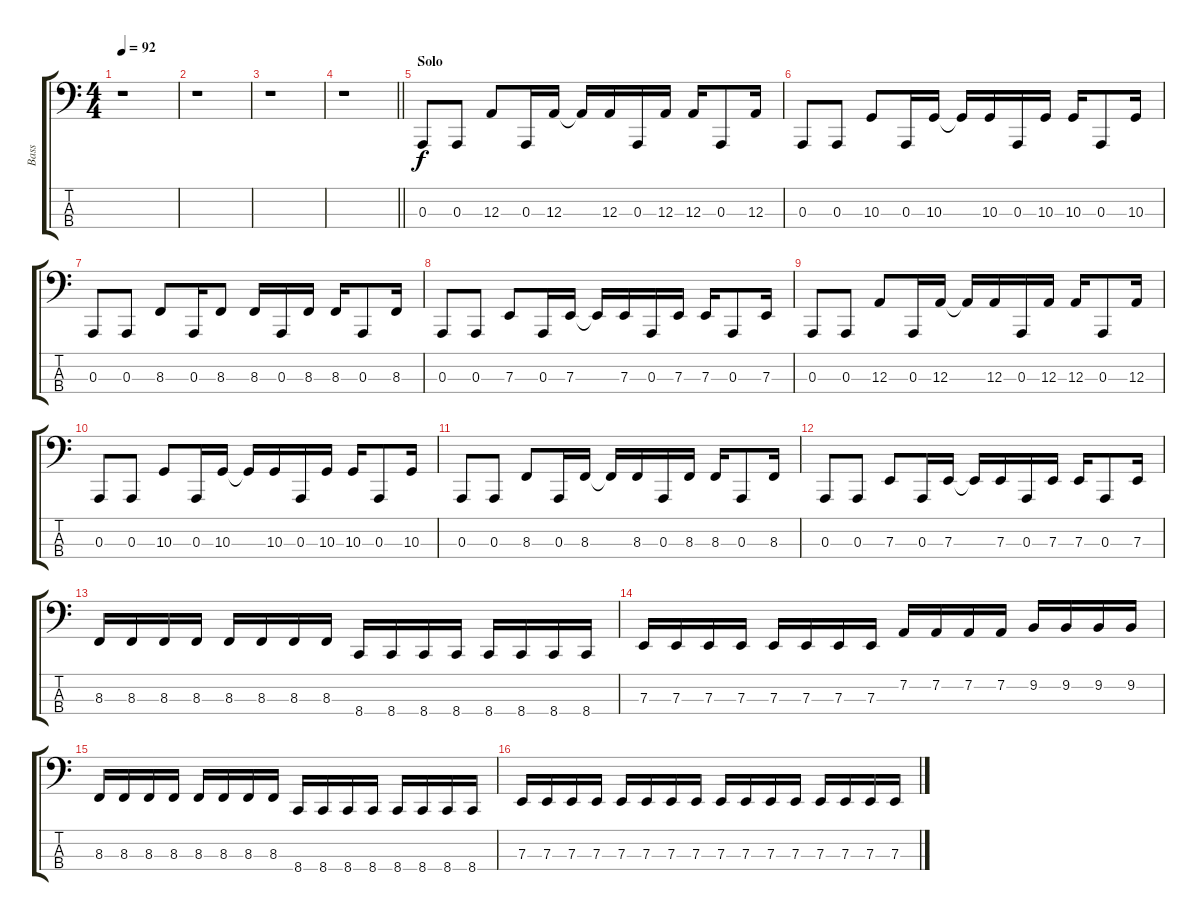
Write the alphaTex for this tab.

\track ("Bass" "Bass") {instrument lead8bassandlead}
\staff {score tabs}
\tuning (G2 D2 A1 E1) {hide}
\ts (4 4)
\section ("" "")
\tempo 92
\clef f4
\ks c
r.1{dy f} |
r.1 |
r.1 |
\barLineRight lightlight
r.1 |
\section ("" "Solo")
0.3.8 0.3.8 12.3.8 0.3.16 12.3.16 12.3{t}.16 12.3.16 0.3.16 12.3.16 12.3.16 0.3.8 12.3.16 |
0.3.8 0.3.8 10.3.8 0.3.16 10.3.16 10.3{t}.16 10.3.16 0.3.16 10.3.16 10.3.16 0.3.8 10.3.16 |
0.3.8 0.3.8 8.3.8 0.3.16 8.3.8 8.3.16 0.3.16 8.3.16 8.3.16 0.3.8 8.3.16 |
0.3.8 0.3.8 7.3.8 0.3.16 7.3.16 7.3{t}.16 7.3.16 0.3.16 7.3.16 7.3.16 0.3.8 7.3.16 |
0.3.8 0.3.8 12.3.8 0.3.16 12.3.16 12.3{t}.16 12.3.16 0.3.16 12.3.16 12.3.16 0.3.8 12.3.16 |
0.3.8 0.3.8 10.3.8 0.3.16 10.3.16 10.3{t}.16 10.3.16 0.3.16 10.3.16 10.3.16 0.3.8 10.3.16 |
0.3.8 0.3.8 8.3.8 0.3.16 8.3.16 8.3{t}.16 8.3.16 0.3.16 8.3.16 8.3.16 0.3.8 8.3.16 |
0.3.8 0.3.8 7.3.8 0.3.16 7.3.16 7.3{t}.16 7.3.16 0.3.16 7.3.16 7.3.16 0.3.8 7.3.16 |
8.3.16 8.3.16 8.3.16 8.3.16 8.3.16 8.3.16 8.3.16 8.3.16 8.4.16 8.4.16 8.4.16 8.4.16 8.4.16 8.4.16 8.4.16 8.4.16 |
7.3.16 7.3.16 7.3.16 7.3.16 7.3.16 7.3.16 7.3.16 7.3.16 7.2.16 7.2.16 7.2.16 7.2.16 9.2.16 9.2.16 9.2.16 9.2.16 |
8.3.16 8.3.16 8.3.16 8.3.16 8.3.16 8.3.16 8.3.16 8.3.16 8.4.16 8.4.16 8.4.16 8.4.16 8.4.16 8.4.16 8.4.16 8.4.16 |
7.3.16 7.3.16 7.3.16 7.3.16 7.3.16 7.3.16 7.3.16 7.3.16 7.3.16 7.3.16 7.3.16 7.3.16 7.3.16 7.3.16 7.3.16 7.3.16
